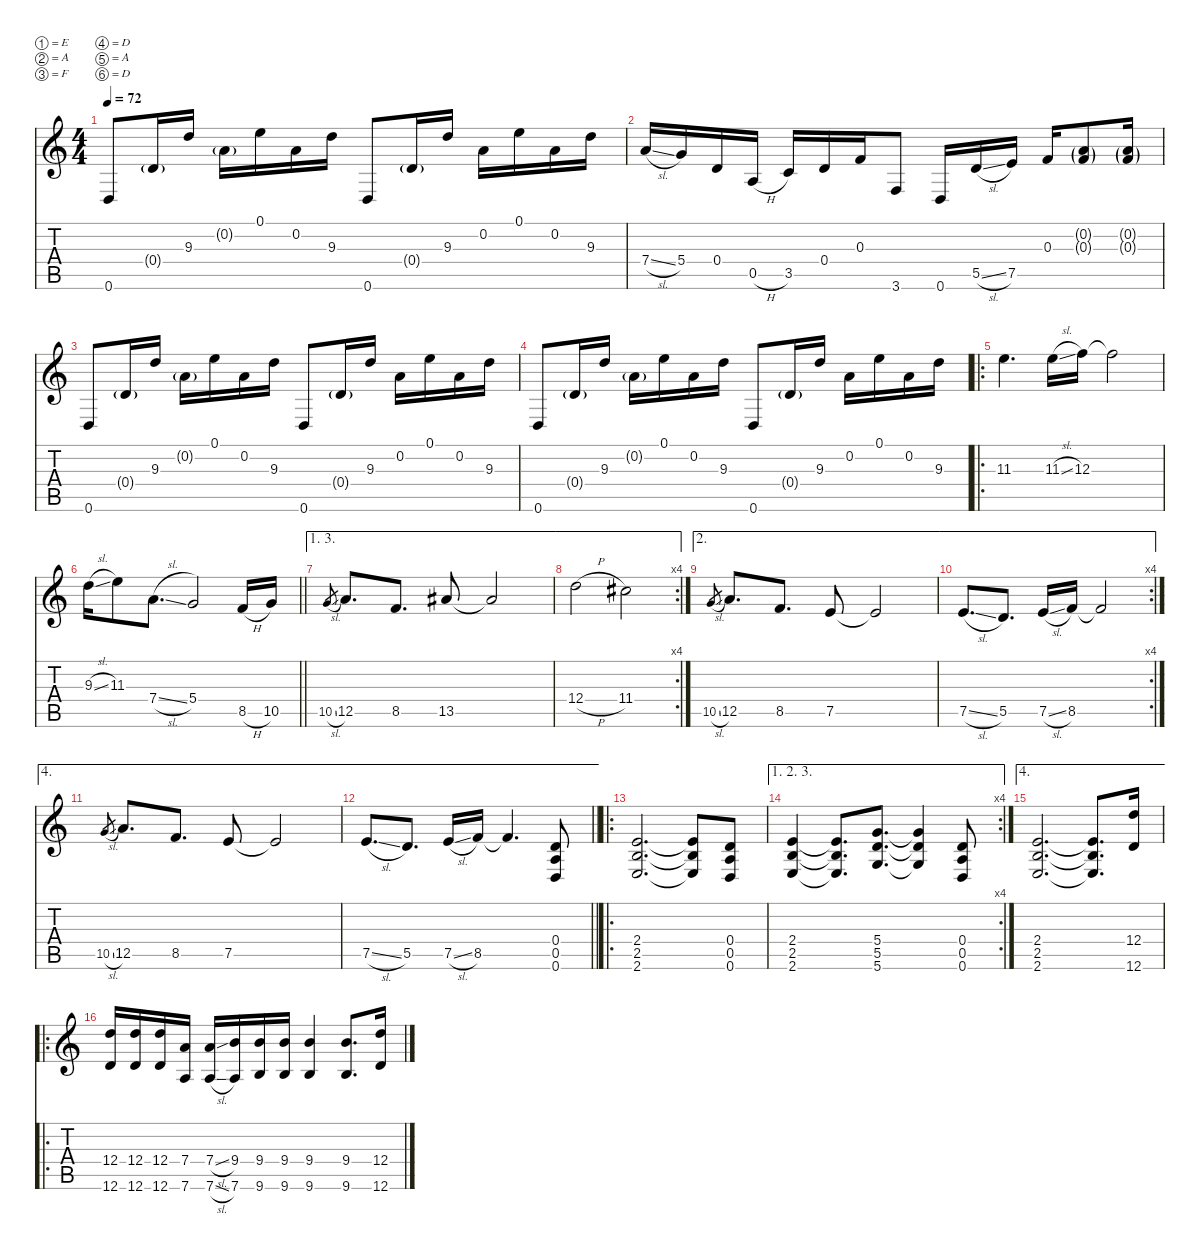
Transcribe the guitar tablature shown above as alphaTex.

\defaultSystemsLayout 4
\hideDynamics
\bracketExtendMode nobrackets
\singleTrackTrackNamePolicy hidden
\multiTrackTrackNamePolicy hidden
\firstSystemTrackNameMode fullname
\firstSystemTrackNameOrientation horizontal
\otherSystemsTrackNameOrientation horizontal
\track ("Guitar 1" "od.guit.") {defaultSystemsLayout 4 mute instrument overdrivenguitar}
\staff {score tabs}
\tuning (E4 A3 F3 D3 A2 D2)
\ts (4 4)
\tempo 72
\clef g2
\ks c
0.6.8{dy mf beam Up} 0.4{g}.16{beam Up} 9.3.16{beam Up} 0.2{g}.16{beam Down} 0.1.16{beam Down} 0.2.16{beam Down} 9.3.16{beam Down} 0.6.8{beam Up} 0.4{g}.16{beam Up} 9.3.16{beam Up} 0.2.16{beam Down} 0.1.16{beam Down} 0.2.16{beam Down} 9.3.16{beam Down} |
7.4{sl}.16{beam Up} 5.4.16{beam Up} 0.4.16{beam Up} 0.5{h}.16{beam Up} 3.5.16{beam Up} 0.4.16{beam Up} 0.3.16{beam Up} 3.6.8{beam Up} 0.6.16{beam Up} 5.5{sl}.16{beam Up} 7.5.16{beam Up} 0.3.16{beam Up} (0.2{g} 0.3{g}).8{beam Up} (0.2{g} 0.3{g}).16{beam Up} |
0.6.8{beam Up} 0.4{g}.16{beam Up} 9.3.16{beam Up} 0.2{g}.16{beam Down} 0.1.16{beam Down} 0.2.16{beam Down} 9.3.16{beam Down} 0.6.8{beam Up} 0.4{g}.16{beam Up} 9.3.16{beam Up} 0.2.16{beam Down} 0.1.16{beam Down} 0.2.16{beam Down} 9.3.16{beam Down} |
0.6.8{beam Up} 0.4{g}.16{beam Up} 9.3.16{beam Up} 0.2{g}.16{beam Down} 0.1.16{beam Down} 0.2.16{beam Down} 9.3.16{beam Down} 0.6.8{beam Up} 0.4{g}.16{beam Up} 9.3.16{beam Up} 0.2.16{beam Down} 0.1.16{beam Down} 0.2.16{beam Down} 9.3.16{beam Down} |
\ro
11.3.4{d dy mp instrument distortionguitar beam Down} 11.3{sl}.16{beam Down} 12.3.16{beam Down} 12.3{t}.2{beam Down} |
\barLineRight lightlight
9.3{sl}.16{beam Down} 11.3.8{beam Down} 7.4{sl}.8{d beam Down} 5.4.2{beam Up} 8.5{h}.16{dy p beam Up} 10.5.16{beam Up} |
\ae (1 3)
10.5{sl}.8{gr beam Up} 12.5.8{d beam Up} 8.5.8{d beam Up} 13.5{acc #}.8{dy mp beam Up} 13.5{t acc #}.2{beam Up} |
\ae (1 3)
\rc 4
12.4{h}.2{dy mf beam Down} 11.4{acc #}.2{beam Down} |
\ae 2
10.5{sl}.8{gr dy p beam Up} 12.5.8{d beam Up} 8.5.8{d beam Up} 7.5.8{dy mp beam Up} 7.5{t}.2{beam Up} |
\ae 2
\rc 4
7.5{sl}.8{d beam Up} 5.5.8{d beam Up} 7.5{sl}.16{beam Up} 8.5.16{beam Up} 8.5{t}.2{beam Up} |
\ae 4
10.5{sl}.8{gr dy p beam Up} 12.5.8{d beam Up} 8.5.8{d beam Up} 7.5.8{dy mp beam Up} 7.5{t}.2{beam Up} |
\ae 4
\barLineRight lightlight
7.5{sl}.8{d instrument overdrivenguitar beam Up} 5.5.8{d beam Up} 7.5{sl}.16{beam Up} 8.5.16{beam Up} 8.5{t}.4{d beam Up} (0.4 0.5 0.6).8{dy f beam Up} |
\ro
(2.4 2.5 2.6).2{d beam Up} (2.4{t} 2.5{t} 2.6{t}).8{beam Up} (0.4 0.5 0.6).8{beam Up} |
\ae (1 2 3)
\rc 4
(2.4 2.5 2.6).4{beam Up} (2.4{t} 2.5{t} 2.6{t}).8{d beam Up} (5.4 5.5 5.6).8{d beam Up} (5.4{t} 5.5{t} 5.6{t}).4{beam Up} (0.4 0.5 0.6).8{beam Up} |
\ae 4
(2.4 2.5 2.6).2{d beam Up} (2.4{t} 2.5{t} 2.6{t}).8{d beam Up} (12.4 12.6).16{beam Up} |
\ro
(12.4 12.6).16{beam Up} (12.4 12.6).16{beam Up} (12.4 12.6).16{beam Up} (7.4 7.6).16{beam Up} (7.4{sl} 7.6{sl}).16{beam Up} (9.4 7.6).16{beam Up} (9.4 9.6).16{beam Up} (9.4 9.6).16{beam Up} (9.4 9.6).4{beam Up} (9.4 9.6).8{d beam Up} (12.4 12.6).16{beam Up}
